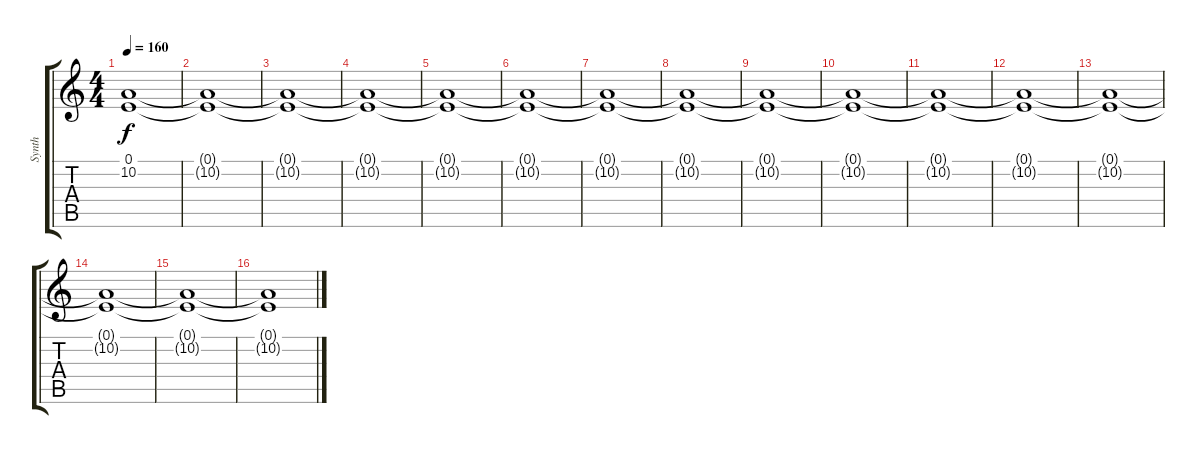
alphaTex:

\track ("Synth" "Synth") {instrument stringensemble1}
\staff {score tabs}
\tuning (E4 B3 G3 D3 A2 E2) {hide}
\ts (4 4)
\tempo 160
\clef g2
\ks c
(0.1 10.2).1{dy f instrument stringensemble1} |
(0.1{t} 10.2{t}).1 |
(0.1{t} 10.2{t}).1 |
(0.1{t} 10.2{t}).1 |
(0.1{t} 10.2{t}).1 |
(0.1{t} 10.2{t}).1 |
(0.1{t} 10.2{t}).1 |
(0.1{t} 10.2{t}).1 |
(0.1{t} 10.2{t}).1 |
(0.1{t} 10.2{t}).1 |
(0.1{t} 10.2{t}).1 |
(0.1{t} 10.2{t}).1 |
(0.1{t} 10.2{t}).1 |
(0.1{t} 10.2{t}).1 |
(0.1{t} 10.2{t}).1 |
(0.1{t} 10.2{t}).1
